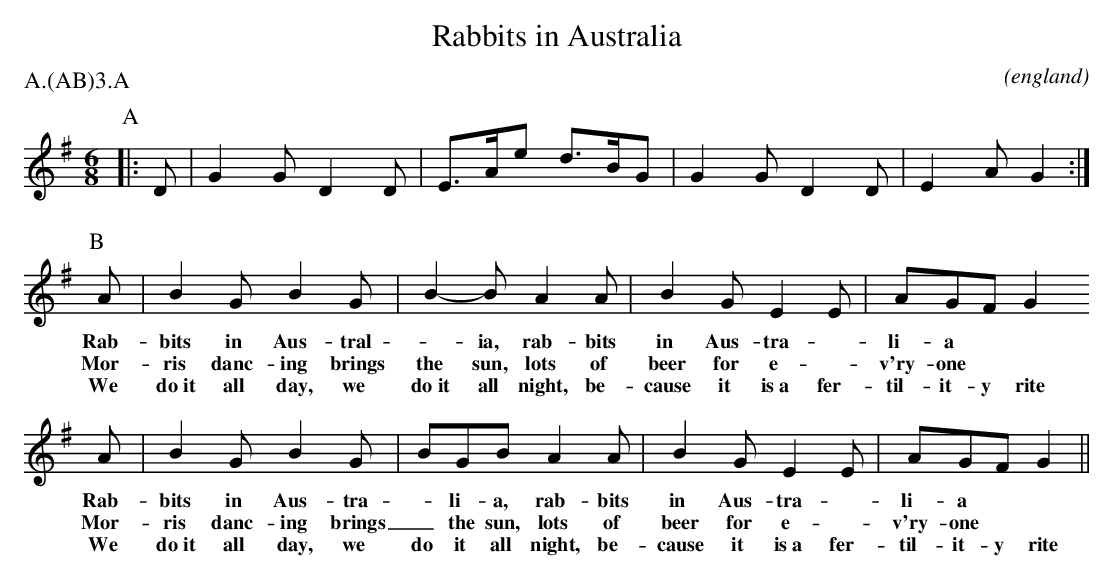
X:1
T:Rabbits in Australia
O:england
M:6/8
C:
P:A.(AB)3.A
L:1/8
K:G
P:A
|:D|G2   G    D2 D|E>Ae       d>BG|G2   G    D2 D|E2 A      G2:|\
P:B
A|B2   G    B2 G|B2-B       A2 A|B2   G    E2 E|AGF       G2
w:    Rab- bits in Aus-  tral -     ia,   rab- bits in Aus- tra - li- a
w:    Mor- ris  danc-ing brings the sun,  lots of   beer for e - v'ry-one
w: We  do~it all day, we  do~it all  night, be-cause it is~a fer-til-it-y rite
A|B2   G    B2 G|BGB         A2 A|B2   G    E2 E|AGF       G2||
w:    Rab- bits in Aus- tra - li- a,    rab- bits in Aus- tra - li- a
w:    Mor- ris  danc-ing brings_ the sun,  lots of   beer for e - v'ry-one
w: We  do~it all day, we  do it all  night, be-cause it is~a fer-til-it-y rite
